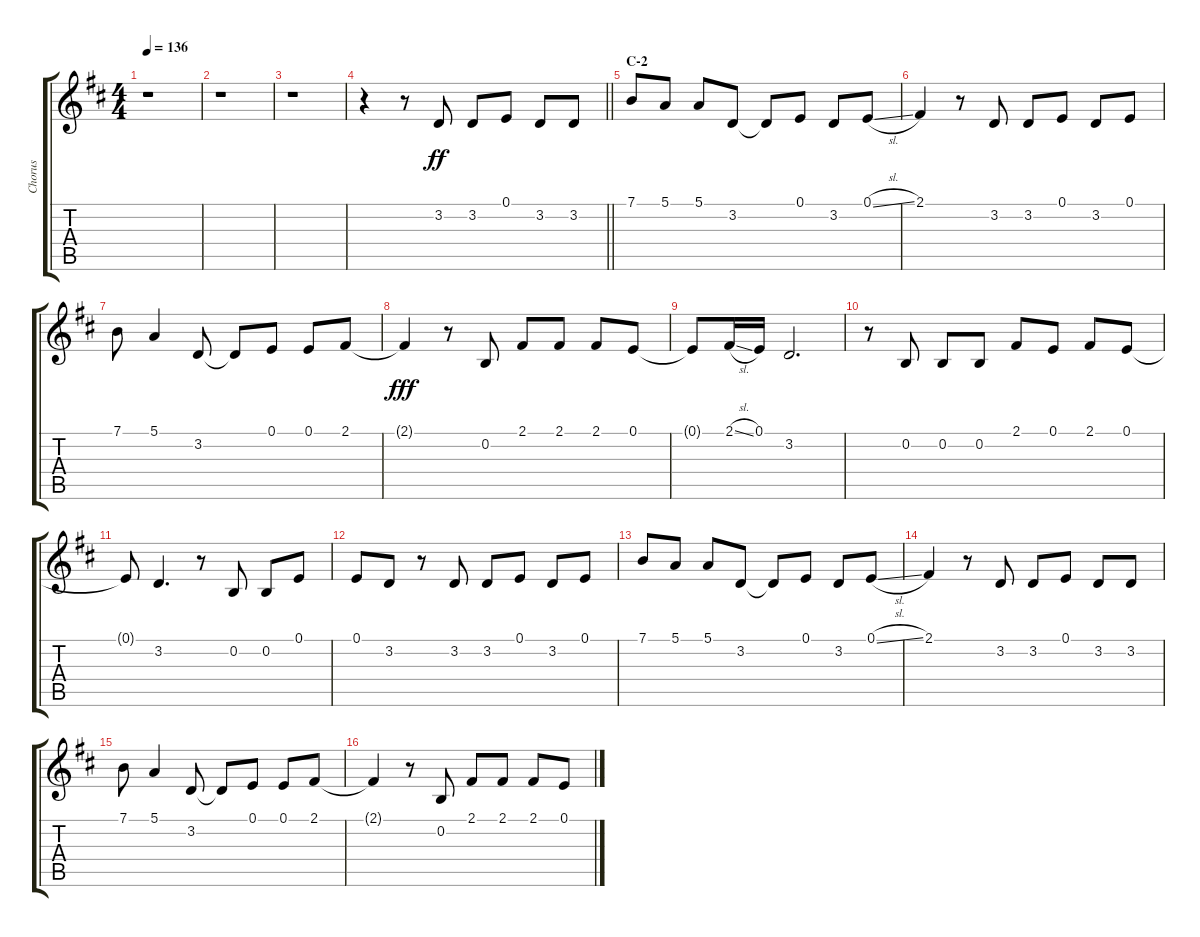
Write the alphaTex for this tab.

\track ("Chorus" "Chorus") {instrument voiceoohs}
\staff {score tabs}
\tuning (E4 B3 G3 D3 A2 E2) {hide}
\ts (4 4)
\tempo 136
\clef g2
\ks d
r.1{dy fff} |
r.1 |
r.1 |
\barLineRight lightlight
r.4 r.8 3.2.8{dy ff} 3.2.8 0.1.8 3.2.8 3.2.8 |
\section ("" "C-2")
7.1.8 5.1.8 5.1.8 3.2.8 3.2{t}.8 0.1.8 3.2.8 0.1{sl}.8 |
2.1.4 r.8 3.2.8 3.2.8 0.1.8 3.2.8 0.1.8 |
7.1.8 5.1.4 3.2.8 3.2{t}.8 0.1.8 0.1.8 2.1.8 |
2.1{t}.4{dy fff} r.8 0.2.8 2.1.8 2.1.8 2.1.8 0.1.8 |
0.1{t}.8 2.1{sl}.16 0.1.16 3.2.2{d} |
r.8 0.2.8 0.2.8 0.2.8 2.1.8 0.1.8 2.1.8 0.1.8 |
0.1{t}.8 3.2.4{d} r.8 0.2.8 0.2.8 0.1.8 |
0.1.8 3.2.8 r.8 3.2.8 3.2.8 0.1.8 3.2.8 0.1.8 |
7.1.8 5.1.8 5.1.8 3.2.8 3.2{t}.8 0.1.8 3.2.8 0.1{sl}.8 |
2.1.4 r.8 3.2.8 3.2.8 0.1.8 3.2.8 3.2.8 |
7.1.8 5.1.4 3.2.8 3.2{t}.8 0.1.8 0.1.8 2.1.8 |
2.1{t}.4 r.8 0.2.8 2.1.8 2.1.8 2.1.8 0.1.8
